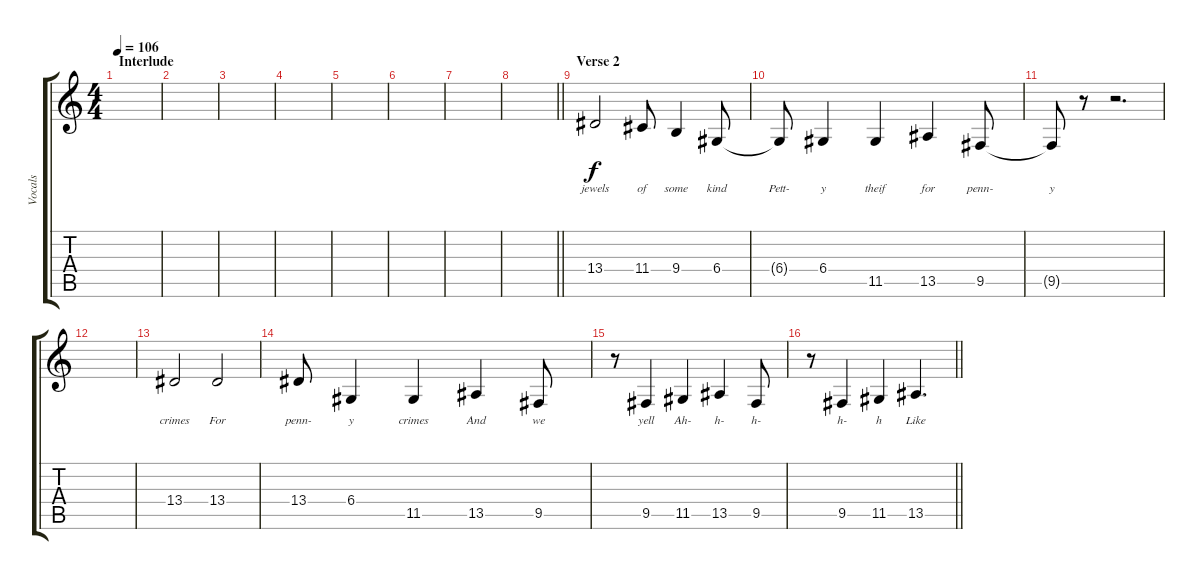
\track ("Vocals" "Vocals") {instrument oboe}
\staff {score tabs}
\tuning (E4 B3 G3 D3 A2 E2) {hide}
\ts (4 4)
\section ("" "Interlude")
\tempo 106
\clef g2
\ks c
|
|
|
|
|
|
|
\barLineRight lightlight
|
\section ("" "Verse 2")
13.4.2{lyrics (0 "jewels") lyrics (1 "") lyrics (2 "") lyrics (3 "") lyrics (4 "")} 11.4.8{lyrics (0 "of") lyrics (1 "") lyrics (2 "") lyrics (3 "") lyrics (4 "")} 9.4.4{lyrics (0 "some") lyrics (1 "") lyrics (2 "") lyrics (3 "") lyrics (4 "")} 6.4.8{lyrics (0 "kind") lyrics (1 "") lyrics (2 "") lyrics (3 "") lyrics (4 "")} |
6.4{t}.8{lyrics (0 "Pett-") lyrics (1 "") lyrics (2 "") lyrics (3 "") lyrics (4 "")} 6.4.4{lyrics (0 "y") lyrics (1 "") lyrics (2 "") lyrics (3 "") lyrics (4 "")} 11.5.4{lyrics (0 "theif") lyrics (1 "") lyrics (2 "") lyrics (3 "") lyrics (4 "")} 13.5.4{lyrics (0 "for") lyrics (1 "") lyrics (2 "") lyrics (3 "") lyrics (4 "")} 9.5.8{lyrics (0 "penn-") lyrics (1 "") lyrics (2 "") lyrics (3 "") lyrics (4 "")} |
9.5{t}.8{lyrics (0 "y") lyrics (1 "") lyrics (2 "") lyrics (3 "") lyrics (4 "")} r.8 r.2{d} |
|
13.4.2{lyrics (0 "crimes") lyrics (1 "") lyrics (2 "") lyrics (3 "") lyrics (4 "")} 13.4.2{lyrics (0 "For") lyrics (1 "") lyrics (2 "") lyrics (3 "") lyrics (4 "")} |
13.4.8{lyrics (0 "penn-") lyrics (1 "") lyrics (2 "") lyrics (3 "") lyrics (4 "")} 6.4.4{lyrics (0 "y") lyrics (1 "") lyrics (2 "") lyrics (3 "") lyrics (4 "")} 11.5.4{lyrics (0 "crimes") lyrics (1 "") lyrics (2 "") lyrics (3 "") lyrics (4 "")} 13.5.4{lyrics (0 "And") lyrics (1 "") lyrics (2 "") lyrics (3 "") lyrics (4 "")} 9.5.8{lyrics (0 "we") lyrics (1 "") lyrics (2 "") lyrics (3 "") lyrics (4 "")} |
r.8 9.5.4{lyrics (0 "yell") lyrics (1 "") lyrics (2 "") lyrics (3 "") lyrics (4 "")} 11.5.4{lyrics (0 "Ah-") lyrics (1 "") lyrics (2 "") lyrics (3 "") lyrics (4 "")} 13.5.4{lyrics (0 "h-") lyrics (1 "") lyrics (2 "") lyrics (3 "") lyrics (4 "")} 9.5.8{lyrics (0 "h-") lyrics (1 "") lyrics (2 "") lyrics (3 "") lyrics (4 "")} |
\barLineRight lightlight
r.8 9.5.4{lyrics (0 "h-") lyrics (1 "") lyrics (2 "") lyrics (3 "") lyrics (4 "")} 11.5.4{lyrics (0 "h") lyrics (1 "") lyrics (2 "") lyrics (3 "") lyrics (4 "")} 13.5.4{d lyrics (0 "Like") lyrics (1 "") lyrics (2 "") lyrics (3 "") lyrics (4 "")}
